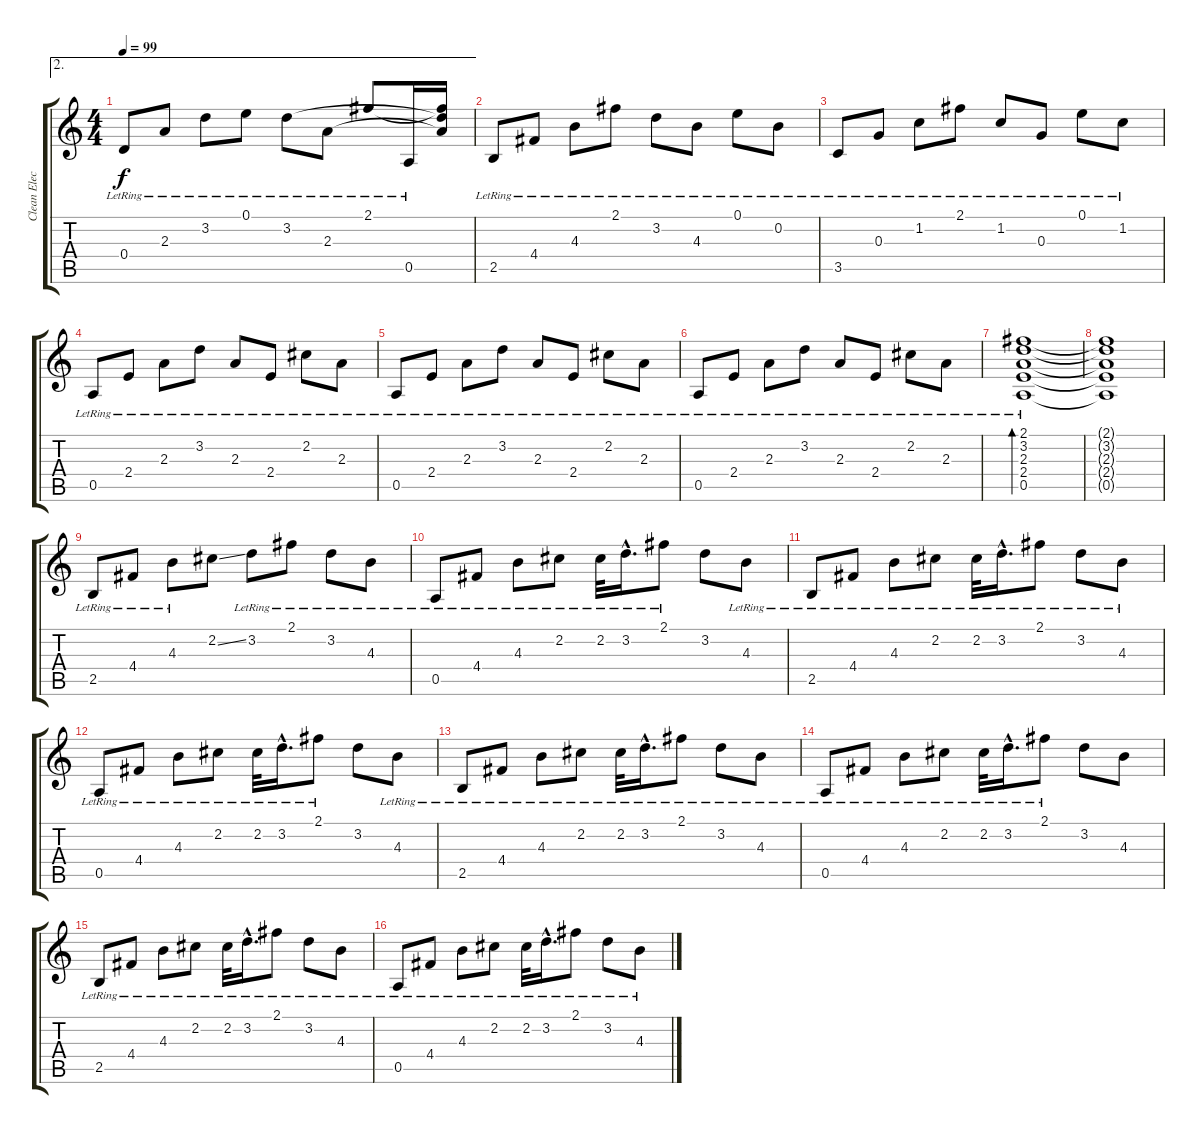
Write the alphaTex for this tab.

\track ("Clean Electric" "Clean Elec") {instrument electricguitarjazz}
\staff {score tabs}
\tuning (E4 B3 G3 D3 A2 E2) {hide}
\ae 2
\ts (4 4)
\tempo 99
\clef g2
\ks c
0.4{lr}.8{dy f} 2.3{lr}.8 3.2{lr}.8 0.1{lr}.8 3.2{lr}.8 2.3{lr}.8 2.1{lr}.8 0.5{lr}.16 (2.1{t} 3.2{t} 2.3{t}).16 |
2.5{lr}.8 4.4{lr}.8 4.3{lr}.8 2.1{lr}.8 3.2{lr}.8 4.3{lr}.8 0.1{lr}.8 0.2{lr}.8 |
3.5{lr}.8 0.3{lr}.8 1.2{lr}.8 2.1{lr}.8 1.2{lr}.8 0.3{lr}.8 0.1{lr}.8 1.2{lr}.8 |
0.5{lr}.8 2.4{lr}.8 2.3{lr}.8 3.2{lr}.8 2.3{lr}.8 2.4{lr}.8 2.2{lr}.8 2.3{lr}.8 |
0.5{lr}.8 2.4{lr}.8 2.3{lr}.8 3.2{lr}.8 2.3{lr}.8 2.4{lr}.8 2.2{lr}.8 2.3{lr}.8 |
0.5{lr}.8 2.4{lr}.8 2.3{lr}.8 3.2{lr}.8 2.3{lr}.8 2.4{lr}.8 2.2{lr}.8 2.3{lr}.8 |
(2.1{lr} 3.2{lr} 2.3{lr} 2.4{lr} 0.5{lr}).1{bd 240} |
(2.1{t} 3.2{t} 2.3{t} 2.4{t} 0.5{t}).1 |
2.5{lr}.8 4.4{lr}.8 4.3{lr}.8 2.2{ss}.8 3.2{lr}.8 2.1{lr}.8 3.2{lr}.8 4.3{lr}.8 |
0.5{lr}.8 4.4{lr}.8 4.3{lr}.8 2.2{lr}.8 2.2{lr}.32 3.2{hac lr}.16{d} 2.1{lr}.8 3.2.8 4.3{lr}.8 |
2.5{lr}.8 4.4{lr}.8 4.3{lr}.8 2.2{lr}.8 2.2{lr}.32 3.2{hac lr}.16{d} 2.1{lr}.8 3.2{lr}.8 4.3{lr}.8 |
0.5{lr}.8 4.4{lr}.8 4.3{lr}.8 2.2{lr}.8 2.2{lr}.32 3.2{hac lr}.16{d} 2.1{lr}.8 3.2.8 4.3{lr}.8 |
2.5{lr}.8 4.4{lr}.8 4.3{lr}.8 2.2{lr}.8 2.2{lr}.32 3.2{hac lr}.16{d} 2.1{lr}.8 3.2{lr}.8 4.3{lr}.8 |
0.5{lr}.8 4.4{lr}.8 4.3{lr}.8 2.2{lr}.8 2.2{lr}.32 3.2{hac lr}.16{d} 2.1{lr}.8 3.2.8 4.3.8 |
2.5{lr}.8 4.4{lr}.8 4.3{lr}.8 2.2{lr}.8 2.2{lr}.32 3.2{hac lr}.16{d} 2.1{lr}.8 3.2{lr}.8 4.3{lr}.8 |
0.5{lr}.8 4.4{lr}.8 4.3{lr}.8 2.2{lr}.8 2.2{lr}.32 3.2{hac lr}.16{d} 2.1{lr}.8 3.2{lr}.8 4.3{lr}.8
